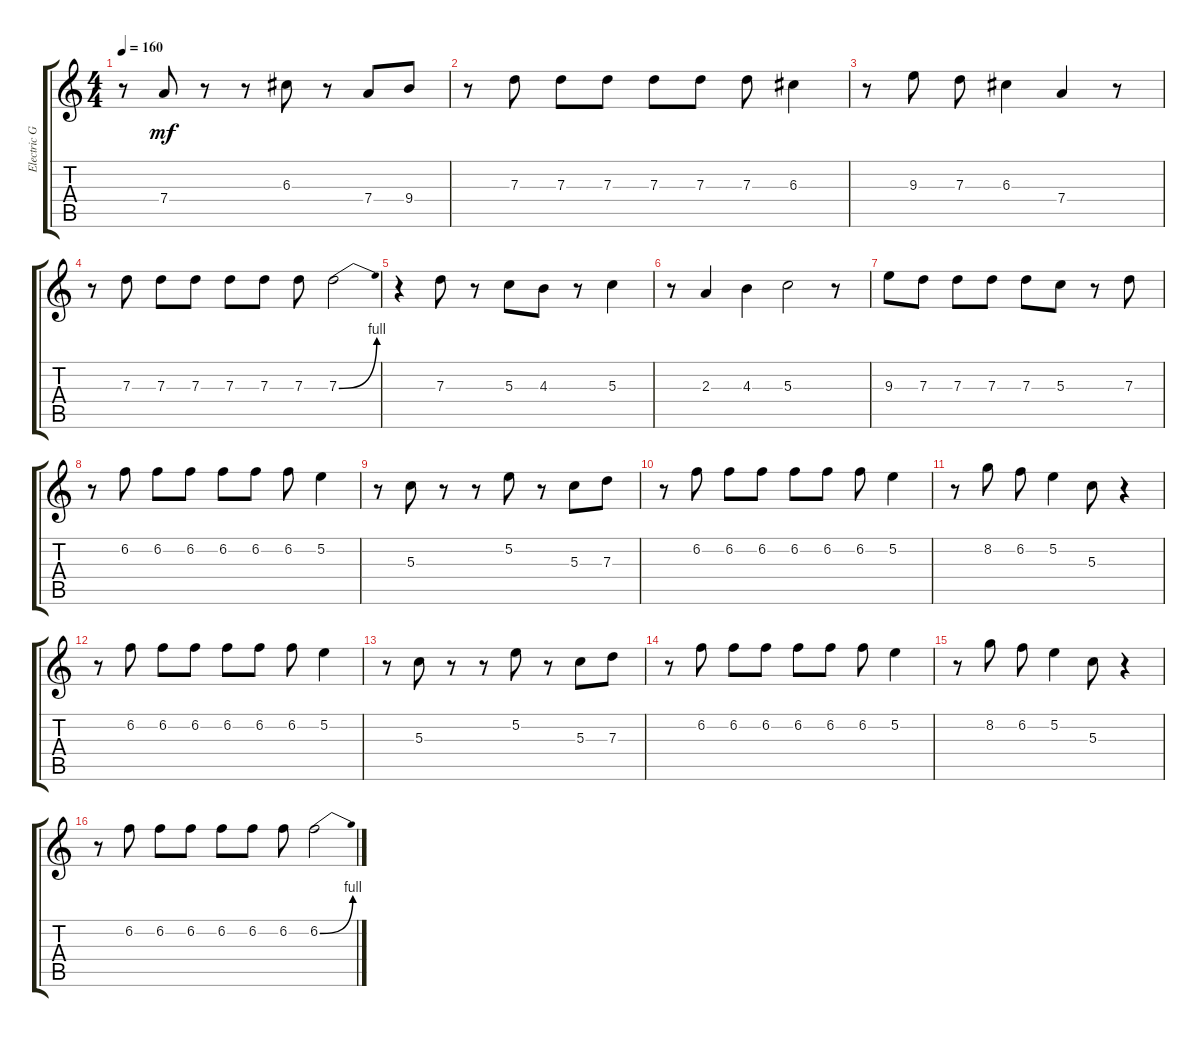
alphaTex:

\track ("Electric Guitar" "Electric G") {instrument distortionguitar}
\staff {score tabs}
\tuning (E4 B3 G3 D3 A2 E2) {hide}
\ts (4 4)
\tempo 160
\clef g2
\ks c
r.8{dy mf} 7.4.8 r.8 r.8 6.3.8 r.8 7.4.8 9.4.8 |
r.8 7.3.8 7.3.8 7.3.8 7.3.8 7.3.8 7.3.8 6.3.4 |
r.8 9.3.8 7.3.8 6.3.4 7.4.4 r.8 |
r.8 7.3.8 7.3.8 7.3.8 7.3.8 7.3.8 7.3.8 7.3{be (bend 0 0 60 4)}.2 |
r.4 7.3.8 r.8 5.3.8 4.3.8 r.8 5.3.4 |
r.8 2.3.4 4.3.4 5.3.2 r.8 |
9.3.8 7.3.8 7.3.8 7.3.8 7.3.8 5.3.8 r.8 7.3.8 |
r.8 6.2.8 6.2.8 6.2.8 6.2.8 6.2.8 6.2.8 5.2.4 |
r.8 5.3.8 r.8 r.8 5.2.8 r.8 5.3.8 7.3.8 |
r.8 6.2.8 6.2.8 6.2.8 6.2.8 6.2.8 6.2.8 5.2.4 |
r.8 8.2.8 6.2.8 5.2.4 5.3.8 r.4 |
r.8 6.2.8 6.2.8 6.2.8 6.2.8 6.2.8 6.2.8 5.2.4 |
r.8 5.3.8 r.8 r.8 5.2.8 r.8 5.3.8 7.3.8 |
r.8 6.2.8 6.2.8 6.2.8 6.2.8 6.2.8 6.2.8 5.2.4 |
r.8 8.2.8 6.2.8 5.2.4 5.3.8 r.4 |
r.8 6.2.8 6.2.8 6.2.8 6.2.8 6.2.8 6.2.8 6.2{be (bend 0 0 60 4)}.2
